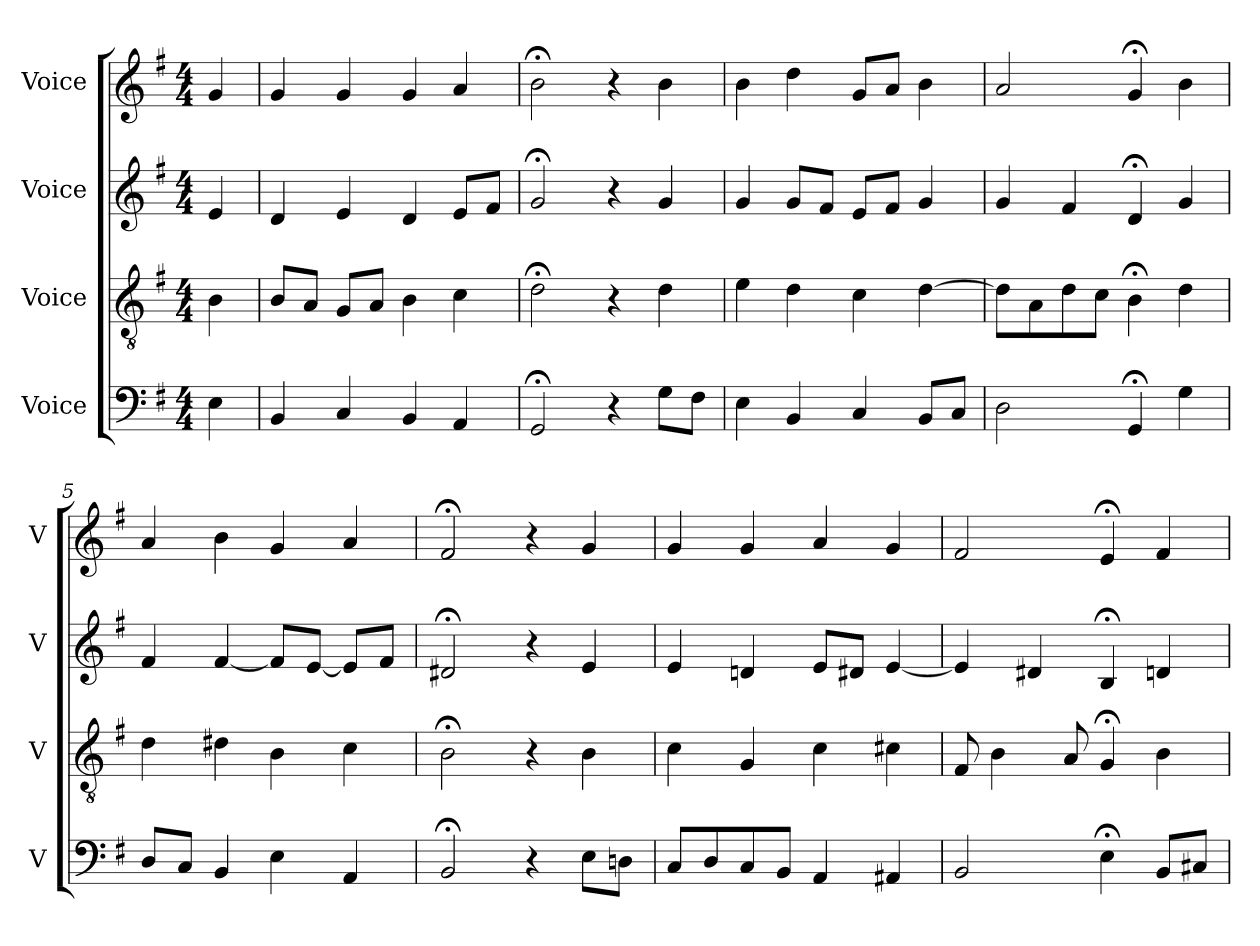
**kern	**kern	**kern	**kern
*part4	*part3	*part2	*part1
*staff4	*staff3	*staff2	*staff1
*I"Voice	*I"Voice	*I"Voice	*I"Voice
*I'V	*I'V	*I'V	*I'V
*clefF4	*clefGv2	*clefG2	*clefG2
*k[f#]	*k[f#]	*k[f#]	*k[f#]
*M4/4	*M4/4	*M4/4	*M4/4
*MM100	*MM100	*MM100	*MM100
=	=	=	=
4E\	4B\	4e/	4g/
=1	=1	=1	=1
4BB/	8B/L	4d/	4g/
.	8A/J	.	.
4C/	8G/L	4e/	4g/
.	8A/J	.	.
4BB/	4B\	4d/	4g/
4AA/	4c\	8e/L	4a/
.	.	8f#/J	.
=2	=2	=2	=2
2GG;/	2d;\	2g;/	2b;\
4r	4r	4r	4r
8G\L	4d\	4g/	4b\
8F#\J	.	.	.
=3	=3	=3	=3
4E\	4e\	4g/	4b\
4BB/	4d\	8g/L	4dd\
.	.	8f#/J	.
4C/	4c\	8e/L	8g/L
.	.	8f#/J	8a/J
8BB/L	[4d\	4g/	4b\
8C/J	.	.	.
=4	=4	=4	=4
2D\	8d\L]	4g/	2a/
.	8A\	.	.
.	8d\	4f#/	.
.	8c\J	.	.
4GG;/	4B;\	4d;/	4g;/
4G\	4d\	4g/	4b\
!!LO:LB:g=z
=5	=5	=5	=5
8D/L	4d\	4f#/	4a/
8C/J	.	.	.
4BB/	4d#X\	[4f#/	4b\
4E\	4B\	8f#/L]	4g/
.	.	[8e/J	.
4AA/	4c\	8e/L]	4a/
.	.	8f#/J	.
=6	=6	=6	=6
2BB;/	2B;\	2d#X;/	2f#;/
4r	4r	4r	4r
8E\L	4B\	4e/	4g/
8Dn\J	.	.	.
=7	=7	=7	=7
8C/L	4c\	4e/	4g/
8D/	.	.	.
8C/	4G/	4dn/	4g/
8BB/J	.	.	.
4AA/	4c\	8e/L	4a/
.	.	8d#X/J	.
4AA#X/	4c#X\	[4e/	4g/
=8	=8	=8	=8
2BB/	8F#/	4e/]	2f#/
.	4B\	.	.
.	.	4d#X/	.
.	8A/	.	.
4E;\	4G;/	4B;/	4e;/
8BB/L	4B\	4dn/	4f#/
8C#X/J	.	.	.
=	=	=	=
*-	*-	*-	*-
